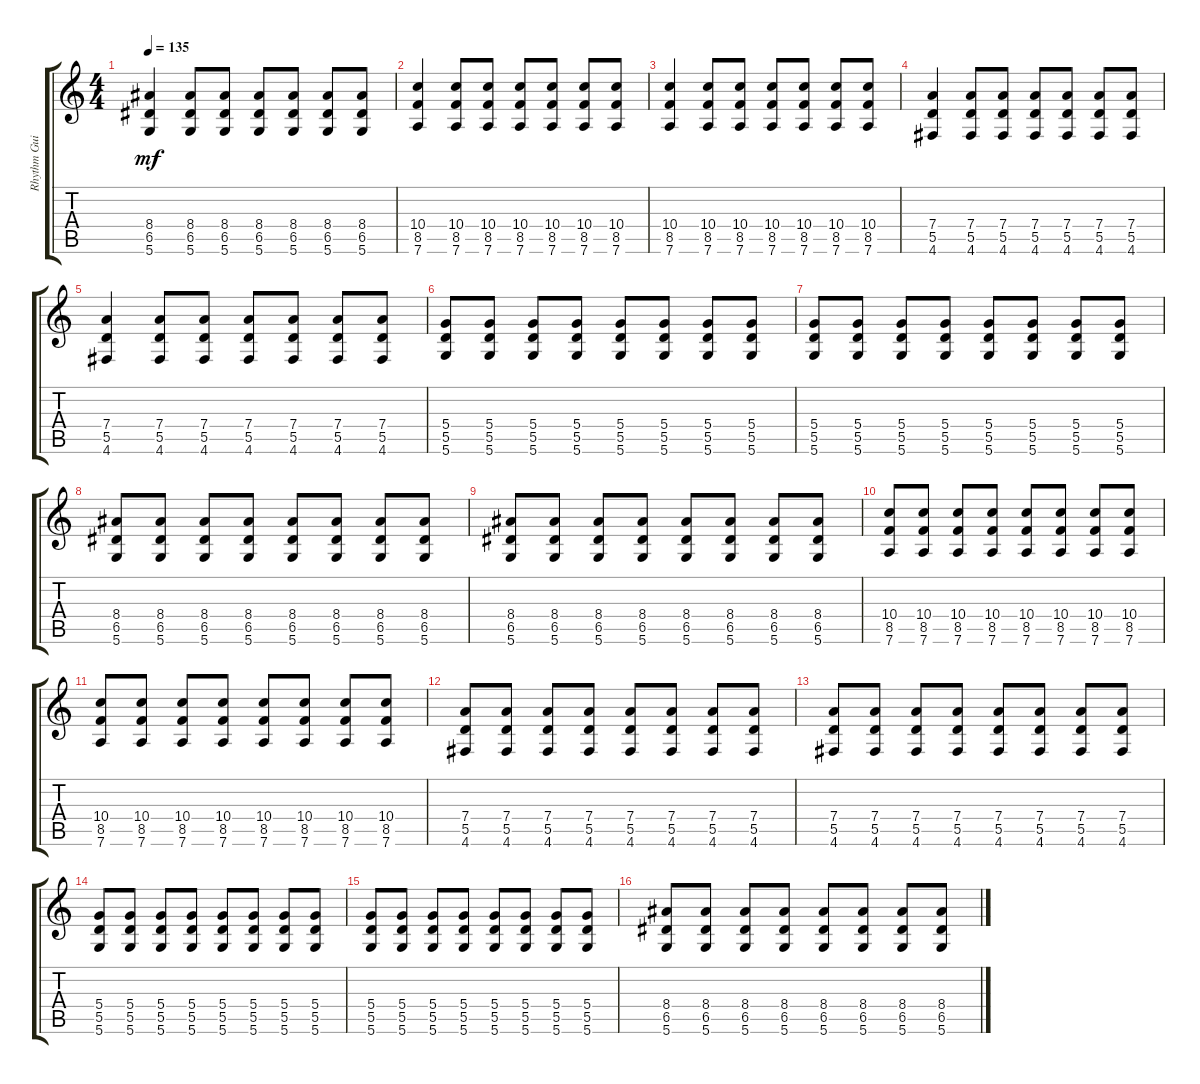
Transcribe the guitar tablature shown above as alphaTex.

\track ("Rhythm Guitar (R)" "Rhythm Gui") {instrument distortionguitar}
\staff {score tabs}
\tuning (E4 B3 G3 D3 A2 D2) {hide}
\ts (4 4)
\tempo 135
\clef g2
\ks c
(8.4 6.5 5.6).4{dy mf} (8.4 6.5 5.6).8 (8.4 6.5 5.6).8 (8.4 6.5 5.6).8 (8.4 6.5 5.6).8 (8.4 6.5 5.6).8 (8.4 6.5 5.6).8 |
(10.4 8.5 7.6).4 (10.4 8.5 7.6).8 (10.4 8.5 7.6).8 (10.4 8.5 7.6).8 (10.4 8.5 7.6).8 (10.4 8.5 7.6).8 (10.4 8.5 7.6).8 |
(10.4 8.5 7.6).4 (10.4 8.5 7.6).8 (10.4 8.5 7.6).8 (10.4 8.5 7.6).8 (10.4 8.5 7.6).8 (10.4 8.5 7.6).8 (10.4 8.5 7.6).8 |
(7.4 5.5 4.6).4 (7.4 5.5 4.6).8 (7.4 5.5 4.6).8 (7.4 5.5 4.6).8 (7.4 5.5 4.6).8 (7.4 5.5 4.6).8 (7.4 5.5 4.6).8 |
(7.4 5.5 4.6).4 (7.4 5.5 4.6).8 (7.4 5.5 4.6).8 (7.4 5.5 4.6).8 (7.4 5.5 4.6).8 (7.4 5.5 4.6).8 (7.4 5.5 4.6).8 |
(5.4 5.5 5.6).8 (5.4 5.5 5.6).8 (5.4 5.5 5.6).8 (5.4 5.5 5.6).8 (5.4 5.5 5.6).8 (5.4 5.5 5.6).8 (5.4 5.5 5.6).8 (5.4 5.5 5.6).8 |
(5.4 5.5 5.6).8 (5.4 5.5 5.6).8 (5.4 5.5 5.6).8 (5.4 5.5 5.6).8 (5.4 5.5 5.6).8 (5.4 5.5 5.6).8 (5.4 5.5 5.6).8 (5.4 5.5 5.6).8 |
(8.4 6.5 5.6).8 (8.4 6.5 5.6).8 (8.4 6.5 5.6).8 (8.4 6.5 5.6).8 (8.4 6.5 5.6).8 (8.4 6.5 5.6).8 (8.4 6.5 5.6).8 (8.4 6.5 5.6).8 |
(8.4 6.5 5.6).8 (8.4 6.5 5.6).8 (8.4 6.5 5.6).8 (8.4 6.5 5.6).8 (8.4 6.5 5.6).8 (8.4 6.5 5.6).8 (8.4 6.5 5.6).8 (8.4 6.5 5.6).8 |
(10.4 8.5 7.6).8 (10.4 8.5 7.6).8 (10.4 8.5 7.6).8 (10.4 8.5 7.6).8 (10.4 8.5 7.6).8 (10.4 8.5 7.6).8 (10.4 8.5 7.6).8 (10.4 8.5 7.6).8 |
(10.4 8.5 7.6).8 (10.4 8.5 7.6).8 (10.4 8.5 7.6).8 (10.4 8.5 7.6).8 (10.4 8.5 7.6).8 (10.4 8.5 7.6).8 (10.4 8.5 7.6).8 (10.4 8.5 7.6).8 |
(7.4 5.5 4.6).8 (7.4 5.5 4.6).8 (7.4 5.5 4.6).8 (7.4 5.5 4.6).8 (7.4 5.5 4.6).8 (7.4 5.5 4.6).8 (7.4 5.5 4.6).8 (7.4 5.5 4.6).8 |
(7.4 5.5 4.6).8 (7.4 5.5 4.6).8 (7.4 5.5 4.6).8 (7.4 5.5 4.6).8 (7.4 5.5 4.6).8 (7.4 5.5 4.6).8 (7.4 5.5 4.6).8 (7.4 5.5 4.6).8 |
(5.4 5.5 5.6).8 (5.4 5.5 5.6).8 (5.4 5.5 5.6).8 (5.4 5.5 5.6).8 (5.4 5.5 5.6).8 (5.4 5.5 5.6).8 (5.4 5.5 5.6).8 (5.4 5.5 5.6).8 |
(5.4 5.5 5.6).8 (5.4 5.5 5.6).8 (5.4 5.5 5.6).8 (5.4 5.5 5.6).8 (5.4 5.5 5.6).8 (5.4 5.5 5.6).8 (5.4 5.5 5.6).8 (5.4 5.5 5.6).8 |
(8.4 6.5 5.6).8 (8.4 6.5 5.6).8 (8.4 6.5 5.6).8 (8.4 6.5 5.6).8 (8.4 6.5 5.6).8 (8.4 6.5 5.6).8 (8.4 6.5 5.6).8 (8.4 6.5 5.6).8
